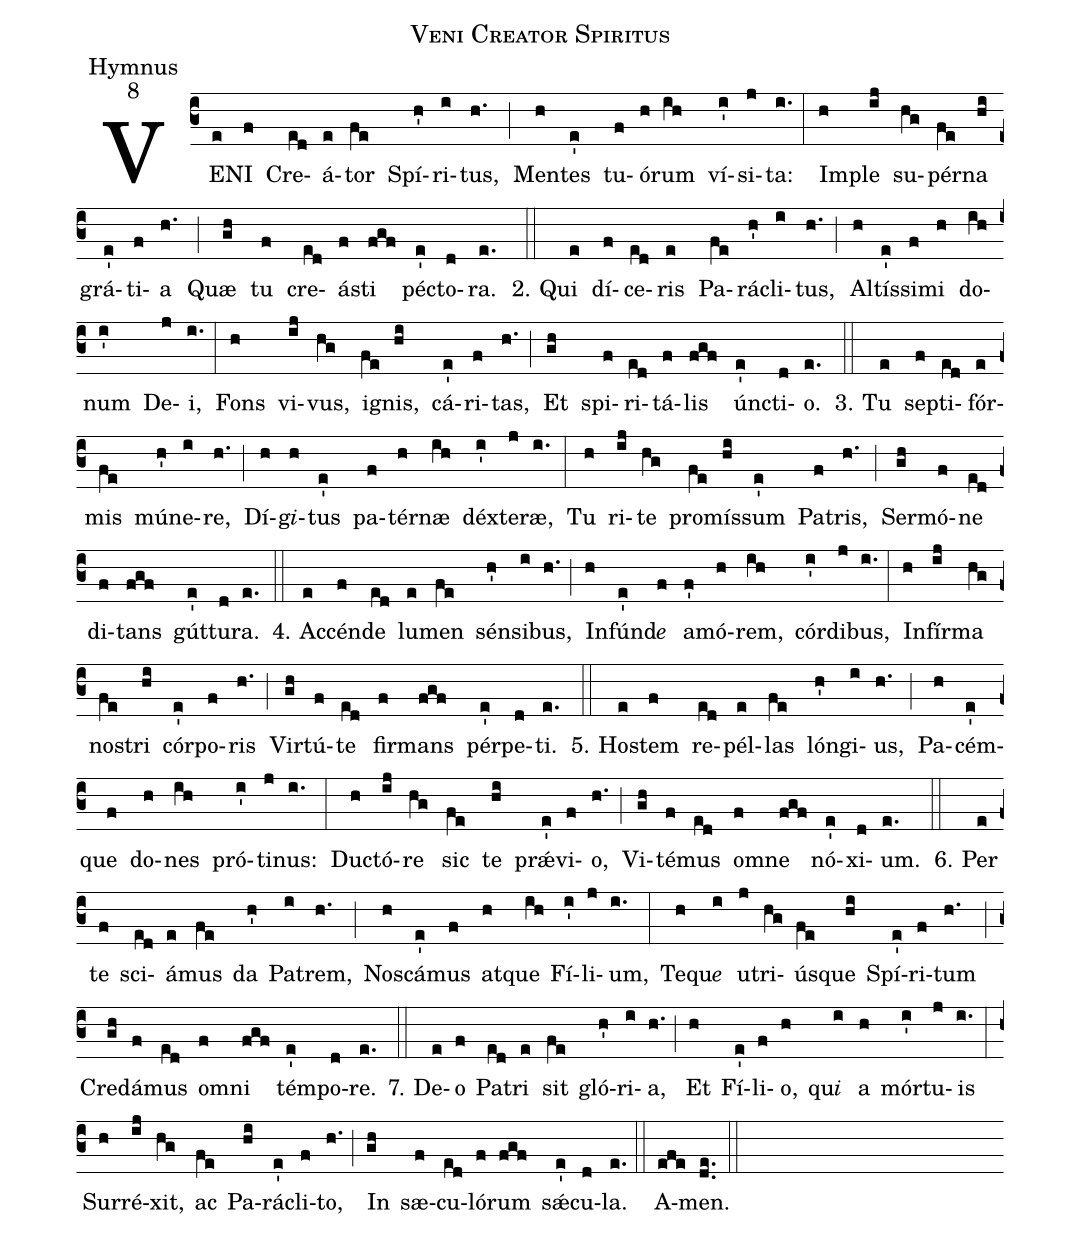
name:Veni Creator Spiritus;
office-part:Hymnus;
mode:8;
%%
(c3) VE(e)NI(f) Cre(ed)á(e)tor(fe) Spí(h')ri(i)tus,(h.) (;) Men(h)tes(e') tu(f)ó(h)rum(ih) ví(i')si(j)ta:(i.) (:) Im(h)ple(ij) su(hg)pér(fe)na(hi) grá(e')ti(f)a(h.) (;) Quæ(gh) tu(f) cre(ed)á(f)sti(fgf) pé(e')cto(d)ra.(e.) (::)
2. Qui(e) dí(f)ce(ed)ris(e) Pa(fe)rá(h')cli(i)tus,(h.) (;) Al(h)tís(e')si(f)mi(h) do(ih)num(i') De(j)i,(i.) (:) Fons(h) vi(ij)vus,(hg) i(fe)gnis,(hi) cá(e')ri(f)tas,(h.) (;) Et(gh) spi(f)ri(ed)tá(f)lis(fgf) ún(e')cti(d)o.(e.) (::)
3. Tu(e) se(f)pti(ed)fór(e)mis(fe) mú(h')ne(i)re,(h.) (;) Dí(h)g<i>i</i>(h)tus(e') pa(f)tér(h)næ(ih) déx(i')te(j)ræ,(i.) (:) Tu(h) ri(ij)te(hg) pro(fe)mís(hi)sum(e') Pa(f)tris,(h.) (;) Ser(gh)mó(f)ne(ed) di(f)tans(fgf) gút(e')tu(d)ra.(e.) (::)
4. Ac(e)cén(f)de(ed) lu(e)men(fe) sén(h')si(i)bus,(h.) (;) In(h)fún(e')d<i>e</i>(f) a(f')mó(h)rem,(ih) cór(i')di(j)bus,(i.) (:) In(h)fír(ij)ma(hg) no(fe)stri(hi) cór(e')po(f)ris(h.) (;) Vir(gh)tú(f)te(ed) fir(f)mans(fgf) pér(e')pe(d)ti.(e.) (::)
5. Ho(e)stem(f) re(ed)pél(e)las(fe) lón(h')gi(i)us,(h.) (;) Pa(h)cém(e')que(f) do(h)nes(ih) pró(i')ti(j)nus:(i.) (:) Du(h)ctó(ij)re(hg) sic(fe) te(hi) prǽ(e')vi(f)o,(h.) (;) Vi(gh)té(f)mus(ed) o(f)mne(fgf) nó(e')xi(d)um.(e.) (::)
6. Per(e) te(f) sci(ed)á(e)mus(fe) da(h') Pa(i)trem,(h.) (;) No(h)scá(e')mus(f) at(h)que(ih) Fí(i')li(j)um,(i.) (:) Te(h)qu<i>e</i>(i) u(j)tri(hg)ú(fe)sque(hi) Spí(e')ri(f)tum(h.) (;) Cre(gh)dá(f)mus(ed) o(f)mni(fgf) tém(e')po(d)re.(e.) (::)
7. De(e)o(f) Pa(ed)tri(e) sit(fe) gló(h')ri(i)a,(h.) (;) Et(h) Fí(e')li(f)o,(h) qu<i>i</i>(i) a(h) mór(i')tu(j)is(i.) (:) Sur(h)ré(ij)xit,(hg) ac(fe) Pa(hi)rá(e')cli(f)to,(h.) (;) In(gh) sæ(f)cu(ed)ló(f)rum(fgf) sǽ(e')cu(d)la.(e.) (::) A(efe)men.(de..) (::)

%VE<alt>\rubrique{Prima stropha dicitur flexis genibus.}</alt>(e)NI(f)
